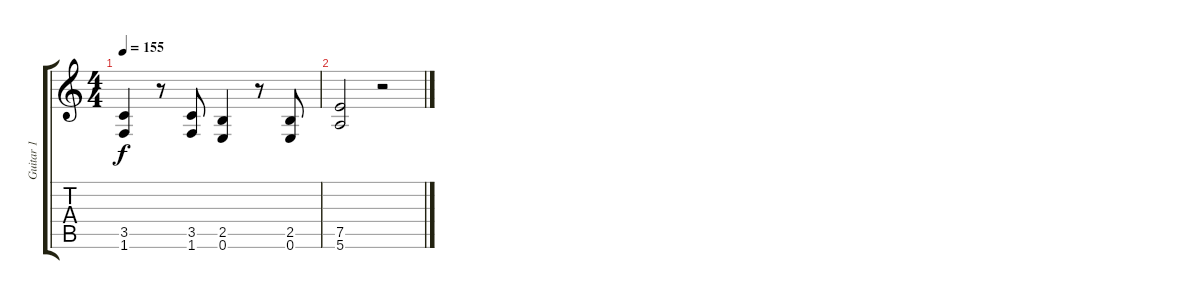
\track ("Guitar 1" "Guitar 1") {instrument distortionguitar}
\staff {score tabs}
\tuning (E4 B3 G3 D3 A2 E2) {hide}
\ts (4 4)
\tempo 155
\clef g2
\ks c
(3.5 1.6).4{dy f} r.8 (3.5 1.6).8 (2.5 0.6).4 r.8 (2.5 0.6).8 |
(7.5 5.6).2 r.2
